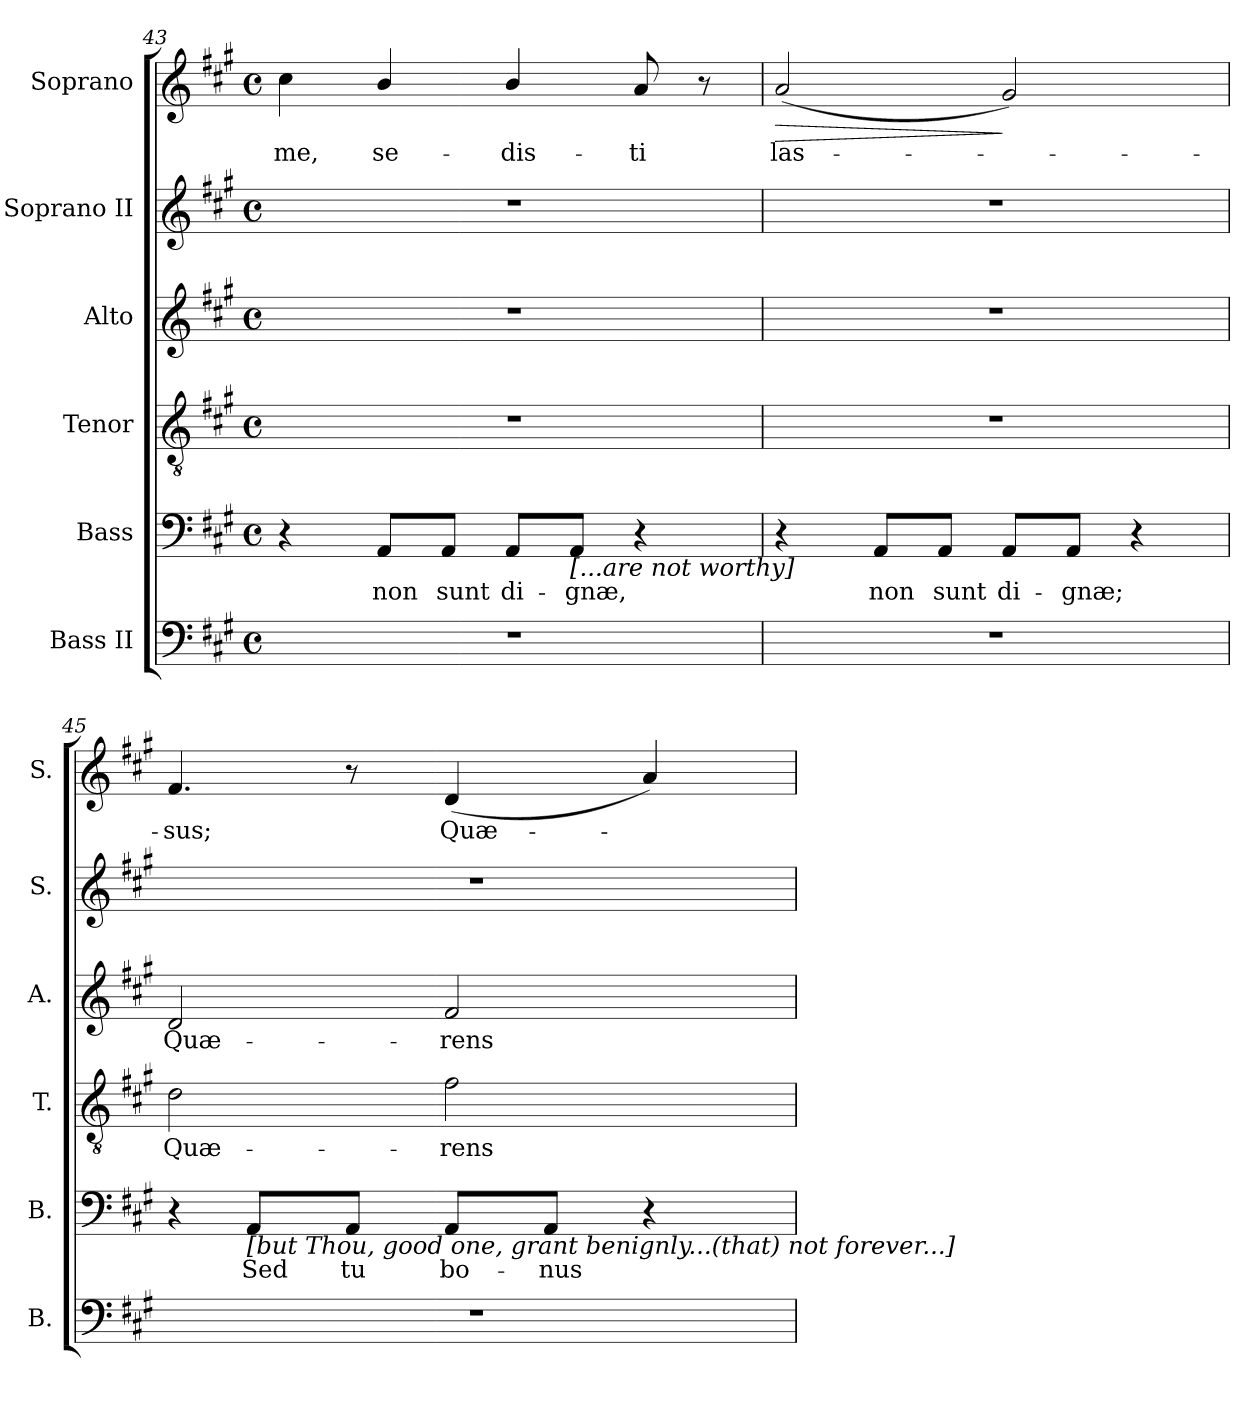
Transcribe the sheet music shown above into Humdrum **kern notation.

**kern	**kern	**text	**kern	**text	**kern	**text	**kern	**kern	**text	**dynam
*part6	*part5	*part5	*part4	*part4	*part3	*part3	*part2	*part1	*part1	*part1
*staff6	*staff5	*staff5	*staff4	*staff4	*staff3	*staff3	*staff2	*staff1	*staff1	*staff1
*I"Bass II	*I"Bass	*	*I"Tenor	*	*I"Alto	*	*I"Soprano II	*I"Soprano	*	*
*I'B.	*I'B.	*	*I'T.	*	*I'A.	*	*I'S.	*I'S.	*	*
!!LO:LB:g=z
*clefF4	*clefF4	*	*clefGv2	*	*clefG2	*	*clefG2	*clefG2	*	*
*	*	*	*ITrd7c12	*	*	*	*	*	*	*
*k[f#c#g#]	*k[f#c#g#]	*	*k[f#c#g#]	*	*k[f#c#g#]	*	*k[f#c#g#]	*k[f#c#g#]	*	*
*A:	*A:	*	*A:	*	*A:	*	*A:	*A:	*	*
*M4/4	*M4/4	*	*M4/4	*	*M4/4	*	*M4/4	*M4/4	*	*
*met(c)	*met(c)	*	*met(c)	*	*met(c)	*	*met(c)	*met(c)	*	*
=43	=43	=43	=43	=43	=43	=43	=43	=43	=43	=43
!	!	!	!	!	!	!	!	!	!LO:LY:b:color=#000000	!
1r	4r	.	1r	.	1r	.	1r	4cc#i\	me,	.
!	!	!LO:LY:b:color=#000000	!	!	!	!	!	!	!	!
!	!	!	!	!	!	!	!	!	!LO:LY:b:color=#000000	!
.	8AAi/L	non	.	.	.	.	.	4bi/	se-	.
!	!	!LO:LY:b:color=#000000	!	!	!	!	!	!	!	!
.	8AAi/J	sunt	.	.	.	.	.	.	.	.
!	!	!LO:LY:b:color=#000000	!	!	!	!	!	!	!	!
!	!	!	!	!	!	!	!	!	!LO:LY:b:color=#000000	!
.	8AAi/L	di-	.	.	.	.	.	4bi/	-dis-	.
!	!LO:TX:b:i:t=[...are not worthy]	!	!	!	!	!	!	!	!	!
!	!	!LO:LY:b:color=#000000	!	!	!	!	!	!	!	!
.	8AAi/J	-gnæ,	.	.	.	.	.	.	.	.
!	!	!	!	!	!	!	!	!	!LO:LY:b:color=#000000	!
.	4r	.	.	.	.	.	.	8ai/	-ti	.
.	.	.	.	.	.	.	.	8r	.	.
=44	=44	=44	=44	=44	=44	=44	=44	=44	=44	=44
!	!	!	!	!	!	!	!	!	!LO:LY:b:color=#000000	!LO:HP:b
1r	4r	.	1r	.	1r	.	1r	(2ai/	las-	>
!	!	!LO:LY:b:color=#000000	!	!	!	!	!	!	!	!
.	8AAi/L	non	.	.	.	.	.	.	.	.
!	!	!LO:LY:b:color=#000000	!	!	!	!	!	!	!	!
.	8AAi/J	sunt	.	.	.	.	.	.	.	.
!	!	!LO:LY:b:color=#000000	!	!	!	!	!	!	!	!
.	8AAi/L	di-	.	.	.	.	.	2g#i/)	.	]
!	!	!LO:LY:b:color=#000000	!	!	!	!	!	!	!	!
.	8AAi/J	-gnæ;	.	.	.	.	.	.	.	.
.	4r	.	.	.	.	.	.	.	.	.
=45	=45	=45	=45	=45	=45	=45	=45	=45	=45	=45
!	!	!	!	!LO:LY:b:color=#000000	!	!	!	!	!	!
!	!	!	!	!	!	!LO:LY:b:color=#000000	!	!	!	!
!	!	!	!	!	!	!	!	!	!LO:LY:b:color=#000000	!
1r	4r	.	2Di\	Quæ-	2di/	Quæ-	1r	4.f#i/	-sus;	.
!	!LO:TX:b:i:t=[but Thou, good one, grant benignly...(that) not forever...]	!	!	!	!	!	!	!	!	!
!	!	!LO:LY:b:color=#000000	!	!	!	!	!	!	!	!
.	8AAi/L	Sed	.	.	.	.	.	.	.	.
!	!	!LO:LY:b:color=#000000	!	!	!	!	!	!	!	!
.	8AAi/J	tu	.	.	.	.	.	8r	.	.
!	!	!LO:LY:b:color=#000000	!	!	!	!	!	!	!	!
!	!	!	!	!LO:LY:b:color=#000000	!	!	!	!	!	!
!	!	!	!	!	!	!LO:LY:b:color=#000000	!	!	!	!
!	!	!	!	!	!	!	!	!	!LO:LY:b:color=#000000	!
.	8AAi/L	bo-	2F#i\	-rens	2f#i/	-rens	.	(4di/	Quæ-	.
!	!	!LO:LY:b:color=#000000	!	!	!	!	!	!	!	!
.	8AAi/J	-nus	.	.	.	.	.	.	.	.
.	4r	.	.	.	.	.	.	4ai/)	.	.
=	=	=	=	=	=	=	=	=	=	=
*-	*-	*-	*-	*-	*-	*-	*-	*-	*-	*-
